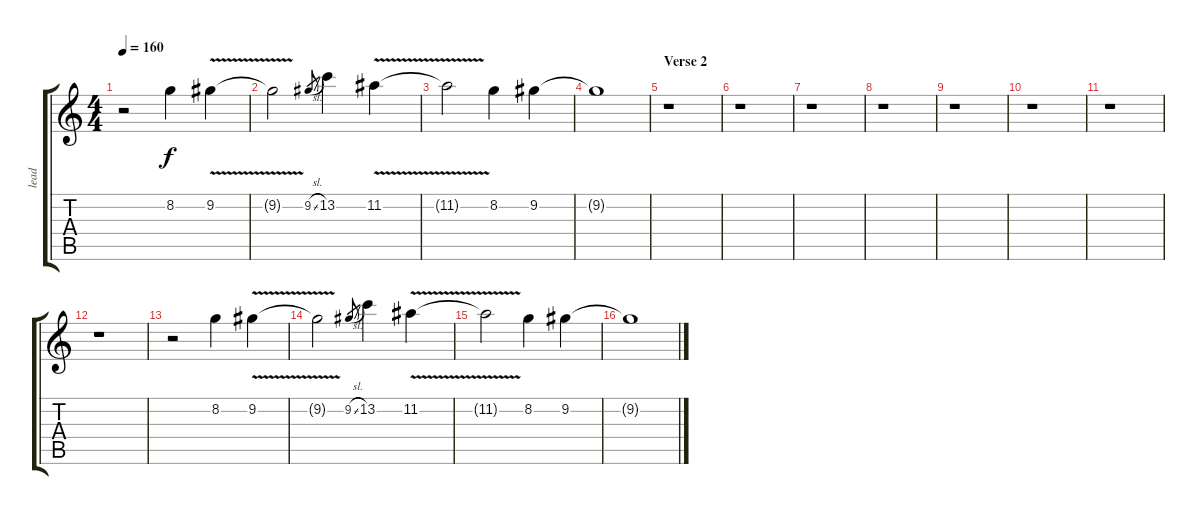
\track ("lead" "lead") {instrument overdrivenguitar}
\staff {score tabs}
\tuning (E4 B3 G3 D3 A2 E2) {hide}
\ts (4 4)
\tempo 160
\clef g2
\ks c
r.2{dy f} 8.2.4 9.2{v}.4 |
9.2{t}.2 9.2{sl}.8{gr} 13.2.4 11.2{v}.4 |
11.2{t}.2 8.2.4 9.2.4 |
9.2{t}.1 |
\section ("" "Verse 2")
r.1 |
r.1 |
r.1 |
r.1 |
r.1 |
r.1 |
r.1 |
r.1 |
r.2 8.2.4 9.2{v}.4 |
9.2{t}.2 9.2{sl}.8{gr} 13.2.4 11.2{v}.4 |
11.2{t}.2 8.2.4 9.2.4 |
9.2{t}.1
